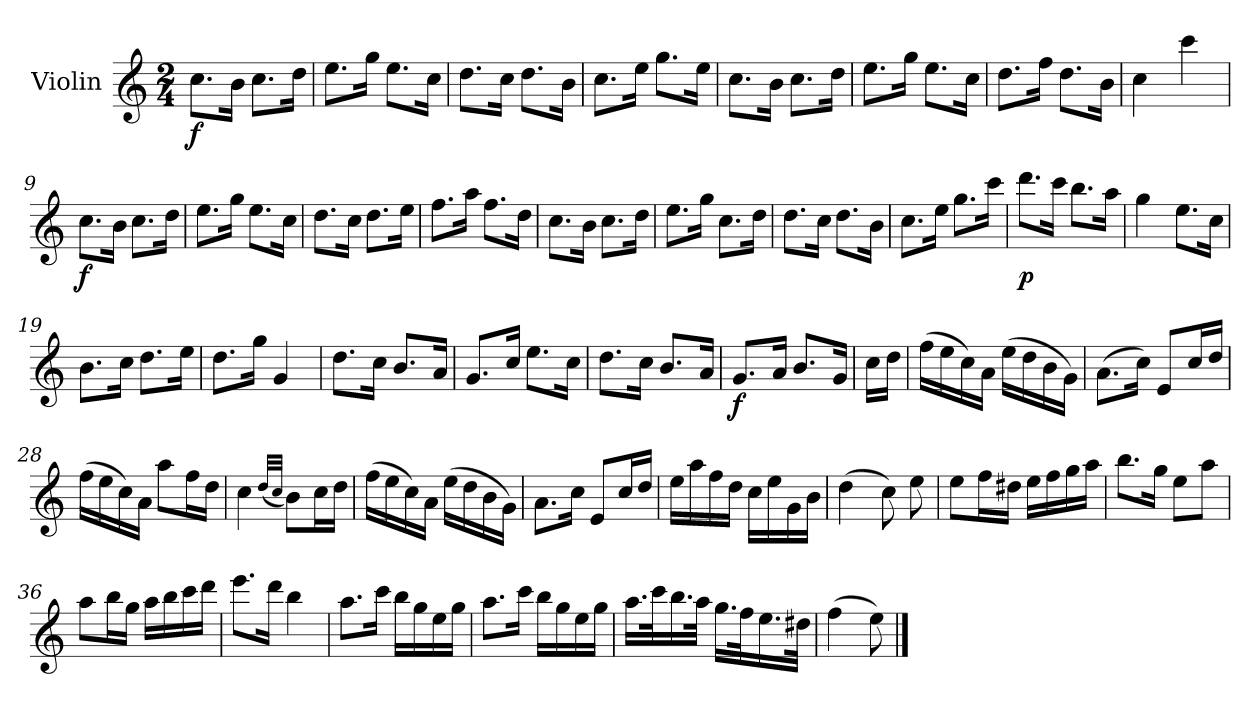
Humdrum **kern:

**kern	**dynam
*part1	*part1
*staff1	*staff1
*I"Violin	*
*I'Vln.	*
*clefG2	*
*k[]	*
*M2/4	*
=1	=1
!	!LO:DY:b
8.cc\L	f
16b\Jk	.
8.cc\L	.
16dd\Jk	.
=2	=2
8.ee\L	.
16gg\Jk	.
8.ee\L	.
16cc\Jk	.
=3	=3
8.dd\L	.
16cc\Jk	.
8.dd\L	.
16b\Jk	.
=4	=4
8.cc\L	.
16ee\Jk	.
8.gg\L	.
16ee\Jk	.
=5	=5
8.cc\L	.
16b\Jk	.
8.cc\L	.
16dd\Jk	.
=6	=6
8.ee\L	.
16gg\Jk	.
8.ee\L	.
16cc\Jk	.
=7	=7
8.dd\L	.
16ff\Jk	.
8.dd\L	.
16b\Jk	.
!!LO:LB:g=z
=8	=8
4cc\	.
4ccc\	.
=9	=9
!	!LO:DY:b
8.cc\L	f
16b\Jk	.
8.cc\L	.
16dd\Jk	.
=10	=10
8.ee\L	.
16gg\Jk	.
8.ee\L	.
16cc\Jk	.
=11	=11
8.dd\L	.
16cc\Jk	.
8.dd\L	.
16ee\Jk	.
=12	=12
8.ff\L	.
16aa\Jk	.
8.ff\L	.
16dd\Jk	.
=13	=13
8.cc\L	.
16b\Jk	.
8.cc\L	.
16dd\Jk	.
=14	=14
8.ee\L	.
16gg\Jk	.
8.cc\L	.
16dd\Jk	.
=15	=15
8.dd\L	.
16cc\Jk	.
8.dd\L	.
16b\Jk	.
!!LO:LB:g=z
=16	=16
8.cc\L	.
16ee\Jk	.
8.gg\L	.
16ccc\Jk	.
=17	=17
!	!LO:DY:b
8.ddd\L	p
16ccc\Jk	.
8.bb\L	.
16aa\Jk	.
=18	=18
4gg\	.
8.ee\L	.
16cc\Jk	.
=19	=19
8.b\L	.
16cc\Jk	.
8.dd\L	.
16ee\Jk	.
=20	=20
8.dd\L	.
16gg\Jk	.
4g/	.
=21	=21
8.dd\L	.
16cc\Jk	.
8.b/L	.
16a/Jk	.
=22	=22
8.g/L	.
16cc/Jk	.
8.ee\L	.
16cc\Jk	.
=23	=23
8.dd\L	.
16cc\Jk	.
8.b/L	.
16a/Jk	.
!!LO:LB:g=z
=24	=24
!	!LO:DY:b
8.g/L	f
16a/Jk	.
8.b/L	.
16g/Jk	.
=25	=25
16cc\LL	.
16dd\JJ	.
=26	=26
(>16ff\LL	.
16ee\	.
16cc\)	.
16a\JJ	.
(>16ee\LL	.
16dd\	.
16b\	.
16g\JJ)	.
=27	=27
(>8.a\L	.
16cc\Jk)	.
8e/L	.
16cc/L	.
16dd/JJ	.
=28	=28
(>16ff\LL	.
16ee\	.
16cc\)	.
16a\JJ	.
8aa\L	.
16ff\L	.
16dd\JJ	.
=29	=29
4cc\	.
(<32qqdd/LLL	.
32qqcc/JJJ	.
8b\L)	.
16cc\L	.
16dd\JJ	.
=30	=30
(>16ff\LL	.
16ee\	.
16cc\)	.
16a\JJ	.
(>16ee\LL	.
16dd\	.
16b\	.
16g\JJ)	.
!!LO:LB:g=z
=31	=31
8.a\L	.
16cc\Jk	.
8e/L	.
16cc/L	.
16dd/JJ	.
=32	=32
16ee\LL	.
16aa\	.
16ff\	.
16dd\JJ	.
16cc\LL	.
16ee\	.
16g\	.
16b\JJ	.
=33	=33
(>4dd\	.
8cc\)	.
8ee\	.
=34	=34
8ee\L	.
16ff\L	.
16dd#X\JJ	.
16ee\LL	.
16ff\	.
16gg\	.
16aa\JJ	.
=35	=35
8.bb\L	.
16gg\Jk	.
8ee\L	.
8aa\J	.
=36	=36
8aa\L	.
16bb\L	.
16gg\JJ	.
16aa\LL	.
16bb\	.
16ccc\	.
16ddd\JJ	.
!!LO:LB:g=z
=37	=37
8.eee\L	.
16ddd\Jk	.
4bb\	.
=38	=38
8.aa\L	.
16ccc\Jk	.
16bb\LL	.
16gg\	.
16ee\	.
16gg\JJ	.
=39	=39
8.aa\L	.
16ccc\Jk	.
16bb\LL	.
16gg\	.
16ee\	.
16gg\JJ	.
=40	=40
16.aa\LL	.
32ccc\k	.
16.bb\	.
32aa\JJk	.
16.gg\LL	.
32ff\k	.
16.ee\	.
32dd#X\JJk	.
=41	=41
(>4ff\	.
8ee\)	.
==	==
*-	*-
